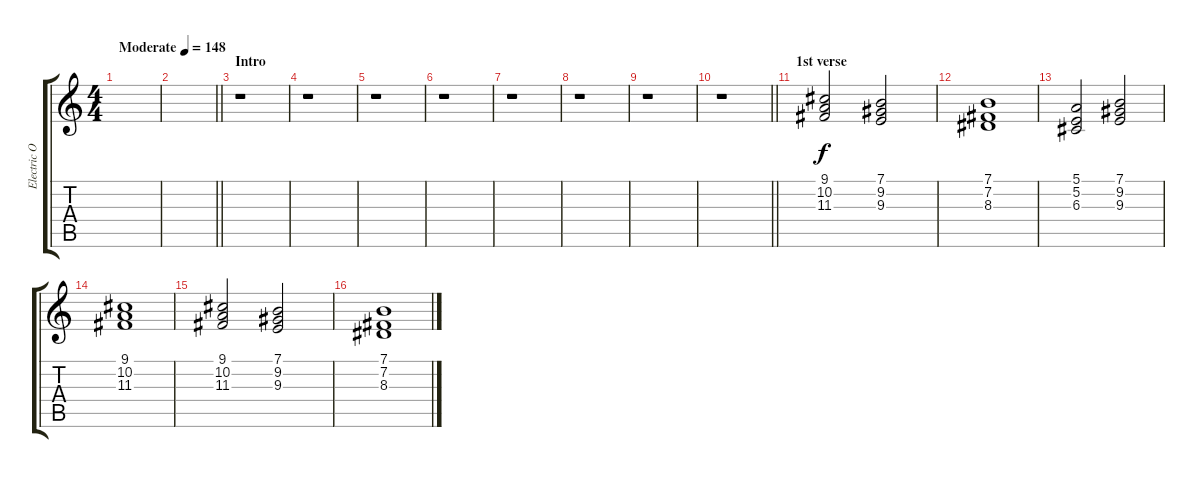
\track ("Electric Organ" "Electric O") {instrument drawbarorgan}
\staff {score tabs}
\tuning (E4 B3 G3 D3 A2 E2) {hide}
\ts (4 4)
\tempo (148 "Moderate")
\clef g2
\ks c
|
\barLineRight lightlight
|
\section ("" "Intro")
r.1 |
r.1 |
r.1 |
r.1 |
r.1 |
r.1 |
r.1 |
\barLineRight lightlight
r.1 |
\section ("" "1st verse")
(9.1 10.2 11.3).2 (7.1 9.2 9.3).2 |
(7.1 7.2 8.3).1 |
(5.1 5.2 6.3).2 (7.1 9.2 9.3).2 |
(9.1 10.2 11.3).1 |
(9.1 10.2 11.3).2 (7.1 9.2 9.3).2 |
(7.1 7.2 8.3).1
